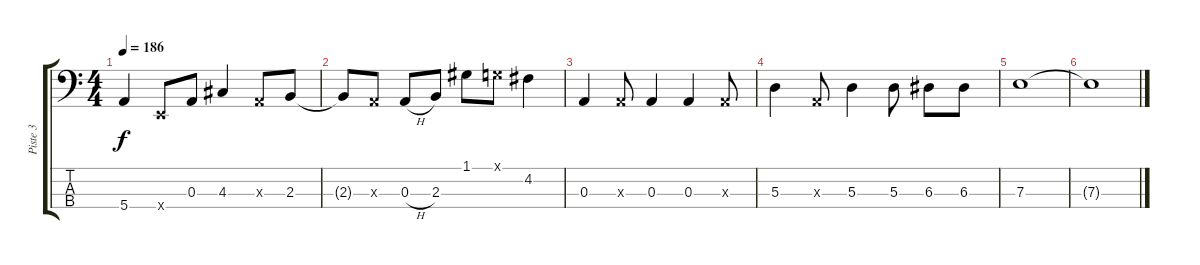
\track ("Piste 3" "Piste 3") {instrument electricbassfinger}
\staff {score tabs}
\tuning (G2 D2 A1 E1) {hide}
\ts (4 4)
\tempo 186
\clef f4
\ks c
5.4.4{dy f} 0.4{x}.8 0.3.8 4.3.4 0.3{x}.8 2.3.8 |
2.3{t}.8 0.3{x}.8 0.3{h}.8 2.3.8 1.1.8 0.1{x}.8 4.2.4 |
0.3.4 0.3{x}.8 0.3.4 0.3.4 0.3{x}.8 |
5.3.4 0.3{x}.8 5.3.4 5.3.8 6.3.8 6.3.8 |
7.3.1 |
7.3{t}.1
